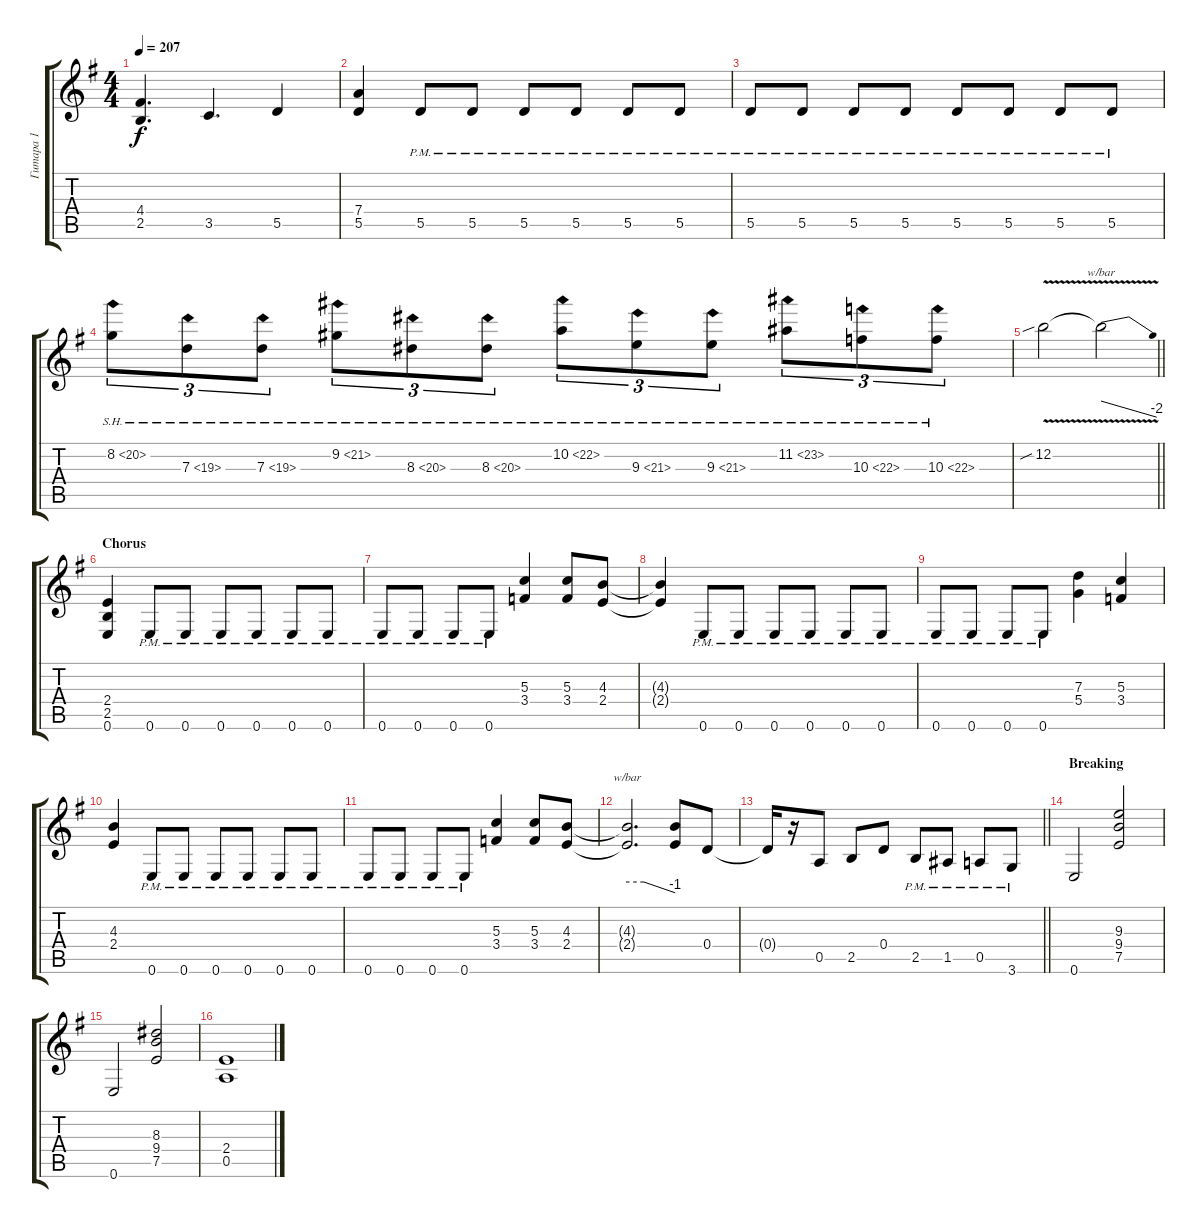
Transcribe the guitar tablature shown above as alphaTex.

\track ("Гитара 1" "Гитара 1") {instrument distortionguitar}
\staff {score tabs}
\tuning (E4 B3 G3 D3 A2 E2) {hide}
\ts (4 4)
\tempo 207
\clef g2
\ks eminor
(4.4 2.5).4{d dy f} 3.5.4{d} 5.5.4 |
(7.4 5.5).4 5.5{pm}.8 5.5{pm}.8 5.5{pm}.8 5.5{pm}.8 5.5{pm}.8 5.5{pm}.8 |
5.5{pm}.8 5.5{pm}.8 5.5{pm}.8 5.5{pm}.8 5.5{pm}.8 5.5{pm}.8 5.5{pm}.8 5.5{pm}.8 |
8.2{sh 12}.8{tu (3 2)} 7.3{sh 12}.8{tu (3 2)} 7.3{sh 12}.8{tu (3 2)} 9.2{sh 12}.8{tu (3 2)} 8.3{sh 12}.8{tu (3 2)} 8.3{sh 12}.8{tu (3 2)} 10.2{sh 12}.8{tu (3 2)} 9.3{sh 12}.8{tu (3 2)} 9.3{sh 12}.8{tu (3 2)} 11.2{sh 12}.8{tu (3 2)} 10.3{sh 12}.8{tu (3 2)} 10.3{sh 12}.8{tu (3 2)} |
\barLineRight lightlight
12.2{v sib}.2 12.2{t}.2{tbe (dive default 0 0 60 -8)} |
\section ("" "Chorus")
(2.4 2.5 0.6).4 0.6{pm}.8 0.6{pm}.8 0.6{pm}.8 0.6{pm}.8 0.6{pm}.8 0.6{pm}.8 |
0.6{pm}.8 0.6{pm}.8 0.6{pm}.8 0.6{pm}.8 (5.3 3.4).4 (5.3 3.4).8 (4.3 2.4).8 |
(4.3{t} 2.4{t}).4 0.6{pm}.8 0.6{pm}.8 0.6{pm}.8 0.6{pm}.8 0.6{pm}.8 0.6{pm}.8 |
0.6{pm}.8 0.6{pm}.8 0.6{pm}.8 0.6{pm}.8 (7.3 5.4).4 (5.3 3.4).4 |
(4.3 2.4).4 0.6{pm}.8 0.6{pm}.8 0.6{pm}.8 0.6{pm}.8 0.6{pm}.8 0.6{pm}.8 |
0.6{pm}.8 0.6{pm}.8 0.6{pm}.8 0.6{pm}.8 (5.3 3.4).4 (5.3 3.4).8 (4.3 2.4).8 |
(4.3{t} 2.4{t}).2{d tbe (custom default 0 0 21 0 60 -4)} (4.3{t} 2.4{t}).8 0.4.8 |
\barLineRight lightlight
0.4{t}.16 r.16 0.5.8 2.5.8 0.4.8 2.5{pm}.8 1.5{pm}.8 0.5{pm}.8 3.6{pm}.8 |
\section ("" "Breaking")
0.6.2 (9.3 9.4 7.5).2 |
0.6.2 (8.3 9.4 7.5).2 |
(2.4 0.5).1
